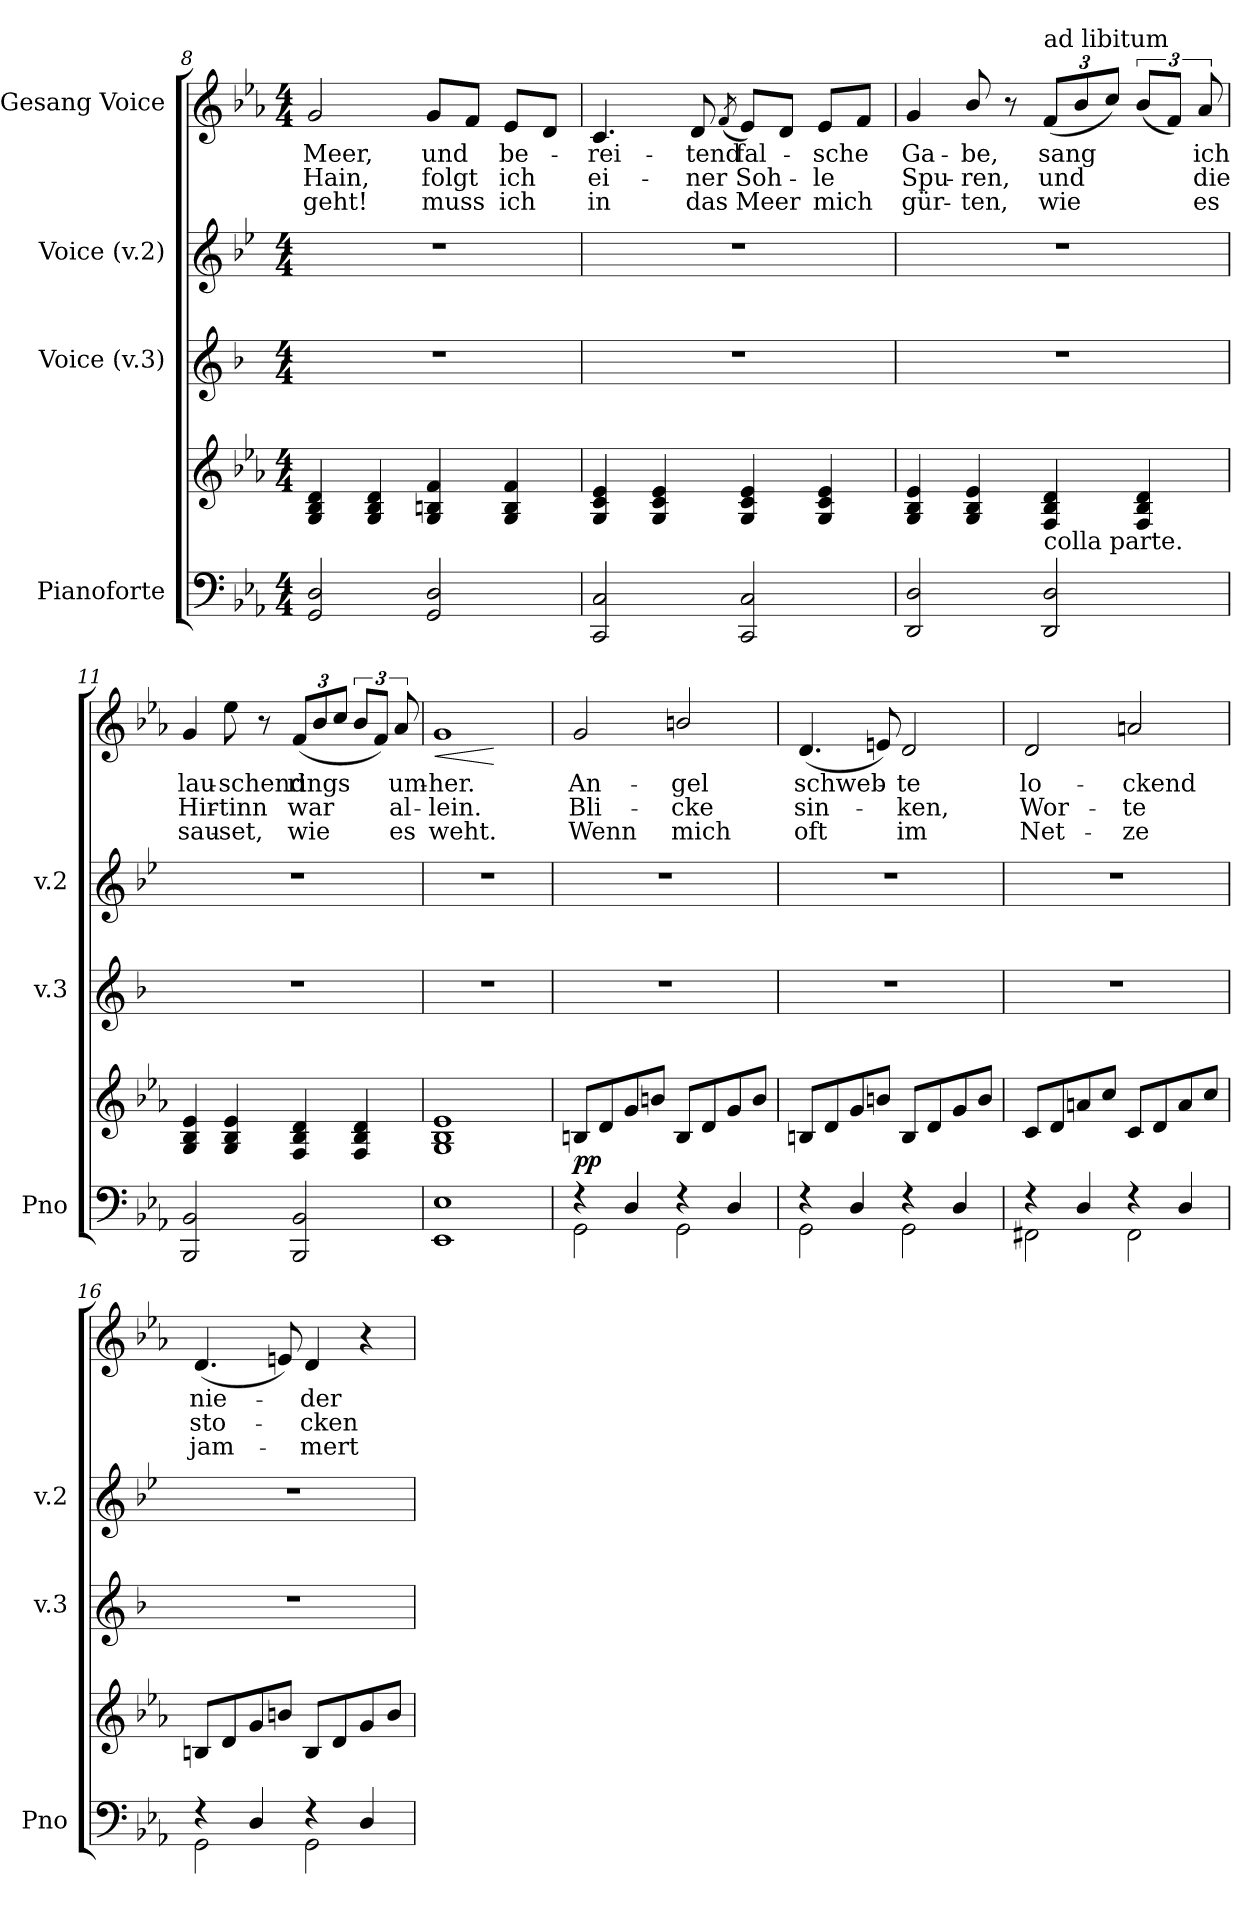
**kern	**kern	**dynam	**kern	**kern	**kern	**text	**text	**text	**dynam
*part4	*part4	*part4	*part3	*part2	*part1	*part1	*part1	*part1	*part1
*staff5	*staff4	*staff4/5	*staff3	*staff2	*staff1	*staff1	*staff1	*staff1	*staff1
*I"Pianoforte	*	*	*I"Voice (v.3)	*I"Voice (v.2)	*I"Gesang Voice	*	*	*	*
*I'Pno	*	*	*I'v.3	*I'v.2	*	*	*	*	*
*clefF4	*clefG2	*	*clefG2	*clefG2	*clefG2	*	*	*	*
*	*	*	*ITrd1c2	*ITrd4c7	*	*	*	*	*
*k[b-e-a-]	*k[b-e-a-]	*	*k[b-e-a-]	*k[b-e-a-]	*k[b-e-a-]	*	*	*	*
*M4/4	*M4/4	*	*M4/4	*M4/4	*M4/4	*	*	*	*
=8	=8	=8	=8	=8	=8	=8	=8	=8	=8
2GG/ 2D/	4G/ 4B-/ 4d/	.	1r	1r	2g/	Meer,	Hain,	-geht!	.
.	4G/ 4B-/ 4d/	.	.	.	.	.	.	.	.
2GG/ 2D/	4G/ 4Bn/ 4f/	.	.	.	8g/L	und	folgt	muss	.
.	.	.	.	.	8f/J	.	.	.	.
.	4G/ 4B/ 4f/	.	.	.	8e-/L	be-	ich	ich	.
.	.	.	.	.	8d/J	.	.	.	.
=9	=9	=9	=9	=9	=9	=9	=9	=9	=9
2CC/ 2C/	4G/ 4c/ 4e-/	.	1r	1r	4.c/	-rei-	ei-	in	.
.	4G/ 4c/ 4e-/	.	.	.	.	.	.	.	.
.	.	.	.	.	8d/	-tend	-ner	das	.
.	.	.	.	.	(8qf/	.	.	.	.
2CC/ 2C/	4G/ 4c/ 4e-/	.	.	.	8e-/L)	fal-	Soh-	Meer	.
.	.	.	.	.	8d/J	.	.	.	.
.	4G/ 4c/ 4e-/	.	.	.	8e-/L	-sche	-le	mich	.
.	.	.	.	.	8f/J	.	.	.	.
=10	=10	=10	=10	=10	=10	=10	=10	=10	=10
2DD/ 2D/	4G/ 4B-/ 4e-/	.	1r	1r	4g/	Ga-	Spu-	gür-	.
.	4G/ 4B-/ 4e-/	.	.	.	8b-/	-be,	-ren,	-ten,	.
.	.	.	.	.	8r	.	.	.	.
*	*	*	*	*	*Xbrackettup	*	*	*	*
!	!	!	!	!	!LO:TX:a:t=ad libitum	!	!	!	!
!	!LO:TX:b:t=colla parte.	!	!	!	!	!	!	!	!
2DD/ 2D/	4F/ 4B-/ 4d/	.	.	.	(12f/L	sang	und	wie	.
.	.	.	.	.	12b-/	.	.	.	.
.	.	.	.	.	12cc/J)	.	.	.	.
*	*	*	*	*	*brackettup	*	*	*	*
.	4F/ 4B-/ 4d/	.	.	.	(12b-/L	.	.	.	.
.	.	.	.	.	12f/J)	.	.	.	.
.	.	.	.	.	12a-/	ich	die	es	.
=11	=11	=11	=11	=11	=11	=11	=11	=11	=11
2BBB-/ 2BB-/	4G/ 4B-/ 4e-/	.	1r	1r	4g/	lau-	Hir-	sau-	.
.	4G/ 4B-/ 4e-/	.	.	.	8ee-\	-schend	-tinn	-set,	.
.	.	.	.	.	8r	.	.	.	.
*	*	*	*	*	*Xbrackettup	*	*	*	*
2BBB-/ 2BB-/	4F/ 4B-/ 4d/	.	.	.	(12f/L	rings	war	wie	.
.	.	.	.	.	12b-/	.	.	.	.
.	.	.	.	.	12cc/J	.	.	.	.
*	*	*	*	*	*brackettup	*	*	*	*
.	4F/ 4B-/ 4d/	.	.	.	12b-/L	.	.	.	.
.	.	.	.	.	12f/J)	.	.	.	.
.	.	.	.	.	12a-/	um-	al-	es	.
=12	=12	=12	=12	=12	=12	=12	=12	=12	=12
!	!	!	!	!	!	!	!	!	!LO:HP:b
*	*	*	*	*	*^	*	*	*	*
1EE- 1E-	1G 1B- 1e-	.	1r	1r	1g	2ryy	-her.	-lein.	weht.	<
.	.	.	.	.	.	2ryy	.	.	.	[
=13	=13	=13	=13	=13	=13	=13	=13	=13	=13	=13
*^	*	*	*	*	*	*	*	*	*	*
!	!	!	!LO:DY:b	!	!	!	!	!	!	!	!
*	*	*	*	*	*	*v	*v	*	*	*	*
4r	2GG\	8Bn/L	pp	1r	1r	2g/	An-	Bli-	Wenn	.
.	.	8d/	.	.	.	.	.	.	.	.
4D/	.	8g/	.	.	.	.	.	.	.	.
.	.	8bn/J	.	.	.	.	.	.	.	.
4r	2GG\	8B/L	.	.	.	2bn/	-gel	-cke	mich	.
.	.	8d/	.	.	.	.	.	.	.	.
4D/	.	8g/	.	.	.	.	.	.	.	.
.	.	8b/J	.	.	.	.	.	.	.	.
=14	=14	=14	=14	=14	=14	=14	=14	=14	=14	=14
4r	2GG\	8Bn/L	.	1r	1r	(4.d/	schweb-	sin-	oft	.
.	.	8d/	.	.	.	.	.	.	.	.
4D/	.	8g/	.	.	.	.	.	.	.	.
.	.	8bn/J	.	.	.	8en/)	.	.	.	.
4r	2GG\	8B/L	.	.	.	2d/	-te	-ken,	im	.
.	.	8d/	.	.	.	.	.	.	.	.
4D/	.	8g/	.	.	.	.	.	.	.	.
.	.	8b/J	.	.	.	.	.	.	.	.
=15	=15	=15	=15	=15	=15	=15	=15	=15	=15	=15
4r	2FF#X\	8c/L	.	1r	1r	2d/	lo-	Wor-	Net-	.
.	.	8d/	.	.	.	.	.	.	.	.
4D/	.	8an/	.	.	.	.	.	.	.	.
.	.	8cc/J	.	.	.	.	.	.	.	.
4r	2FF#\	8c/L	.	.	.	2an/	-ckend	-te	-ze	.
.	.	8d/	.	.	.	.	.	.	.	.
4D/	.	8a/	.	.	.	.	.	.	.	.
.	.	8cc/J	.	.	.	.	.	.	.	.
=16	=16	=16	=16	=16	=16	=16	=16	=16	=16	=16
4r	2GG\	8Bn/L	.	1r	1r	(4.d/	nie-	sto-	jam-	.
.	.	8d/	.	.	.	.	.	.	.	.
4D/	.	8g/	.	.	.	.	.	.	.	.
.	.	8bn/J	.	.	.	8en/)	.	.	.	.
4r	2GG\	8B/L	.	.	.	4d/	-der	-cken	-mert	.
.	.	8d/	.	.	.	.	.	.	.	.
4D/	.	8g/	.	.	.	4r	.	.	.	.
.	.	8b/J	.	.	.	.	.	.	.	.
*v	*v	*	*	*	*	*	*	*	*	*
=	=	=	=	=	=	=	=	=	=
*-	*-	*-	*-	*-	*-	*-	*-	*-	*-
